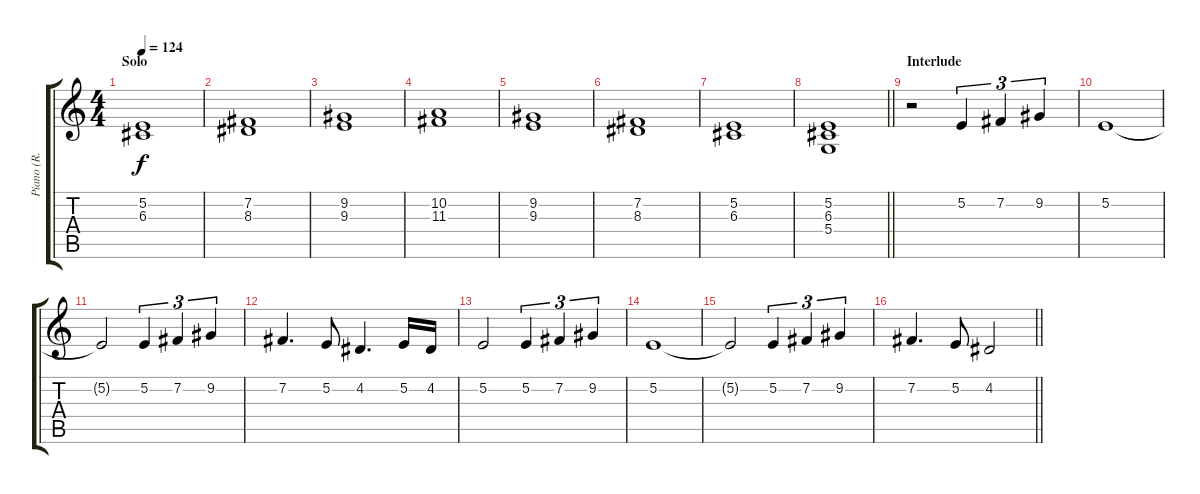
\track ("Piano (R. Hand)" "Piano (R. ") {instrument acousticgrandpiano}
\staff {score tabs}
\tuning (E4 B3 G3 D3 A2 E2) {hide}
\ts (4 4)
\section ("" "Solo")
\tempo 124
\clef g2
\ks c
(5.2 6.3).1{dy f} |
(7.2 8.3).1 |
(9.2 9.3).1 |
(10.2 11.3).1 |
(9.2 9.3).1 |
(7.2 8.3).1 |
(5.2 6.3).1 |
\barLineRight lightlight
(5.2 6.3 5.4).1 |
\section ("" "Interlude")
r.2 5.2.4{tu (3 2)} 7.2.4{tu (3 2)} 9.2.4{tu (3 2)} |
5.2.1 |
5.2{t}.2 5.2.4{tu (3 2)} 7.2.4{tu (3 2)} 9.2.4{tu (3 2)} |
7.2.4{d} 5.2.8 4.2.4{d} 5.2.16 4.2.16 |
5.2.2 5.2.4{tu (3 2)} 7.2.4{tu (3 2)} 9.2.4{tu (3 2)} |
5.2.1 |
5.2{t}.2 5.2.4{tu (3 2)} 7.2.4{tu (3 2)} 9.2.4{tu (3 2)} |
\barLineRight lightlight
7.2.4{d} 5.2.8 4.2.2
